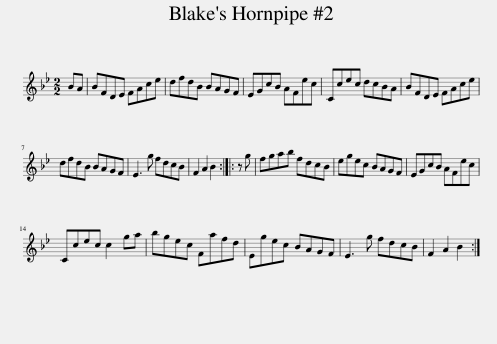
X:1
L:1/8
M:2/2
I:linebreak $
K:Bb
V:1 treble
V:1
 BA | BFDE FAce | dfdB BAGF | EGcB AFec | Ccec dcBA | %5
 BFDE FAce |$ dfdB BAGF | E3 g fdcB | F2 A2 B2 :: z g | %10
 fgab fdcB | egec BAGF | EGcB AFec |$ Ccec c2 ga | bgec Fafd | %15
 Egec BAGF | E3 g fdcB | F2 A2 B2 :| %18
